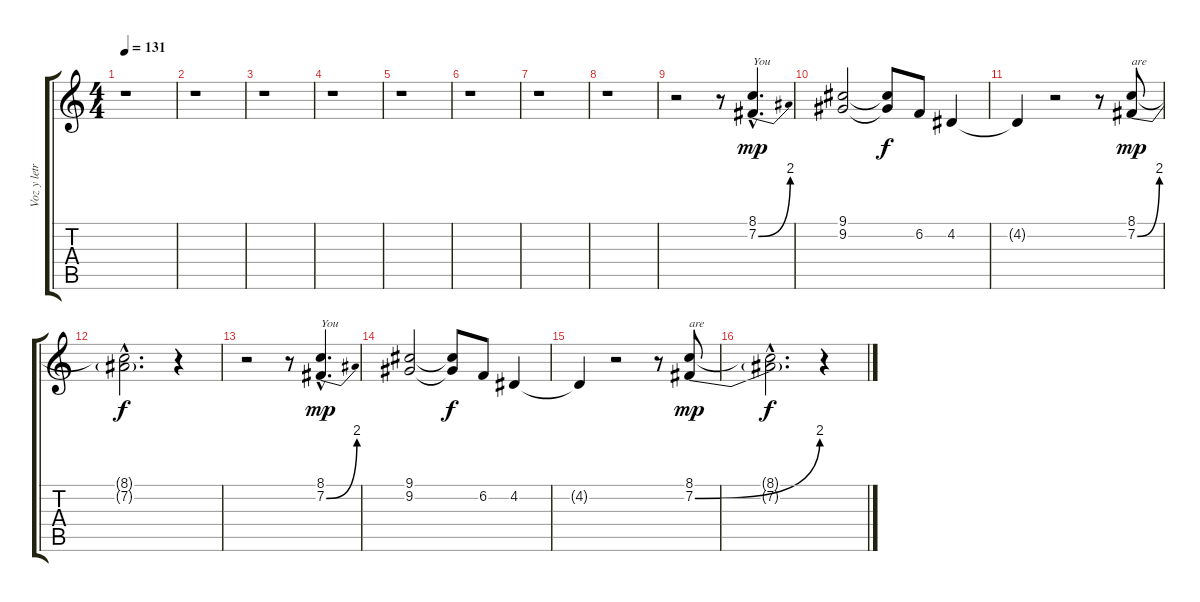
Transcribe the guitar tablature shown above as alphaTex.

\track ("Voz y letra" "Voz y letr") {instrument tenorsax}
\staff {score tabs}
\tuning (E4 B3 G3 D3 A2 E2) {hide}
\ts (4 4)
\tempo 131
\clef g2
\ks c
r.1{dy f} |
r.1 |
r.1 |
r.1 |
r.1 |
r.1 |
r.1 |
r.1 |
r.2 r.8 (8.1{hac} 7.2{be (bend 0 0 60 8) hac}).4{d txt "You" dy mp} |
(9.1 9.2).2 (9.1{t} 9.2{t}).8{dy f} 6.2.8 4.2.4 |
4.2{t}.4 r.2 r.8 (8.1 7.2{be (bend 0 0 60 8)}).8{txt "are" dy mp} |
(8.1{hac t} 7.2{hac t}).2{d dy f} r.4 |
r.2 r.8 (8.1{hac} 7.2{be (bend 0 0 60 8) hac}).4{d txt "You" dy mp} |
(9.1 9.2).2 (9.1{t} 9.2{t}).8{dy f} 6.2.8 4.2.4 |
4.2{t}.4 r.2 r.8 (8.1 7.2{be (bend 0 0 60 8)}).8{txt "are" dy mp} |
(8.1{hac t} 7.2{hac t}).2{d dy f} r.4
